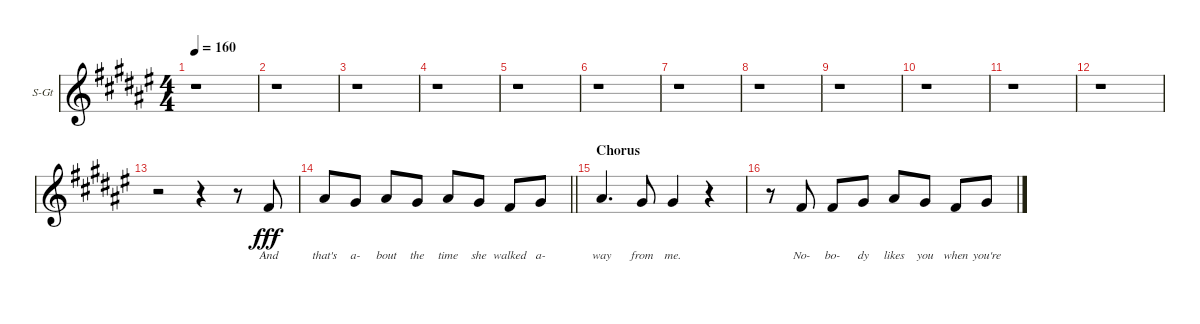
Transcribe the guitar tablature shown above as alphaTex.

\bracketExtendMode groupsimilarinstruments
\firstSystemTrackNameOrientation horizontal
\otherSystemsTrackNameOrientation horizontal
\track ("Lead Vocals" "S-Gt") {instrument lead6voice}
\staff {score}
\tuning (E4 B3 G3 D3 A2 E2)
\displaytranspose 12
\ts (4 4)
\tempo 160
\clef g2
\ks d#minor
r.1{dy fff} |
r.1 |
r.1 |
r.1 |
r.1 |
r.1 |
r.1 |
r.1 |
r.1 |
r.1 |
r.1 |
r.1 |
r.2 r.4 r.8 4.4.8{lyrics (0 "And") lyrics (1 "") lyrics (2 "") lyrics (3 "") lyrics (4 "")} |
\barLineRight lightlight
3.3.8{lyrics (0 "that's") lyrics (1 "") lyrics (2 "") lyrics (3 "") lyrics (4 "")} 1.3.8{lyrics (0 "a-") lyrics (1 "") lyrics (2 "") lyrics (3 "") lyrics (4 "")} 3.3.8{lyrics (0 "bout") lyrics (1 "") lyrics (2 "") lyrics (3 "") lyrics (4 "")} 1.3.8{lyrics (0 "the") lyrics (1 "") lyrics (2 "") lyrics (3 "") lyrics (4 "")} 3.3.8{lyrics (0 "time") lyrics (1 "") lyrics (2 "") lyrics (3 "") lyrics (4 "")} 1.3.8{lyrics (0 "she") lyrics (1 "") lyrics (2 "") lyrics (3 "") lyrics (4 "")} 4.4.8{lyrics (0 "walked") lyrics (1 "") lyrics (2 "") lyrics (3 "") lyrics (4 "")} 1.3.8{lyrics (0 "a-") lyrics (1 "") lyrics (2 "") lyrics (3 "") lyrics (4 "")} |
\section ("" "Chorus")
3.3.4{d lyrics (0 "way") lyrics (1 "") lyrics (2 "") lyrics (3 "") lyrics (4 "")} 1.3.8{lyrics (0 "from") lyrics (1 "") lyrics (2 "") lyrics (3 "") lyrics (4 "")} 1.3.4{lyrics (0 "me.") lyrics (1 "") lyrics (2 "") lyrics (3 "") lyrics (4 "")} r.4 |
r.8 4.4.8{lyrics (0 "No-") lyrics (1 "") lyrics (2 "") lyrics (3 "") lyrics (4 "")} 4.4.8{lyrics (0 "bo-") lyrics (1 "") lyrics (2 "") lyrics (3 "") lyrics (4 "")} 1.3.8{lyrics (0 "dy") lyrics (1 "") lyrics (2 "") lyrics (3 "") lyrics (4 "")} 3.3.8{lyrics (0 "likes") lyrics (1 "") lyrics (2 "") lyrics (3 "") lyrics (4 "")} 1.3.8{lyrics (0 "you") lyrics (1 "") lyrics (2 "") lyrics (3 "") lyrics (4 "")} 4.4.8{lyrics (0 "when") lyrics (1 "") lyrics (2 "") lyrics (3 "") lyrics (4 "")} 1.3.8{lyrics (0 "you're") lyrics (1 "") lyrics (2 "") lyrics (3 "") lyrics (4 "")}
